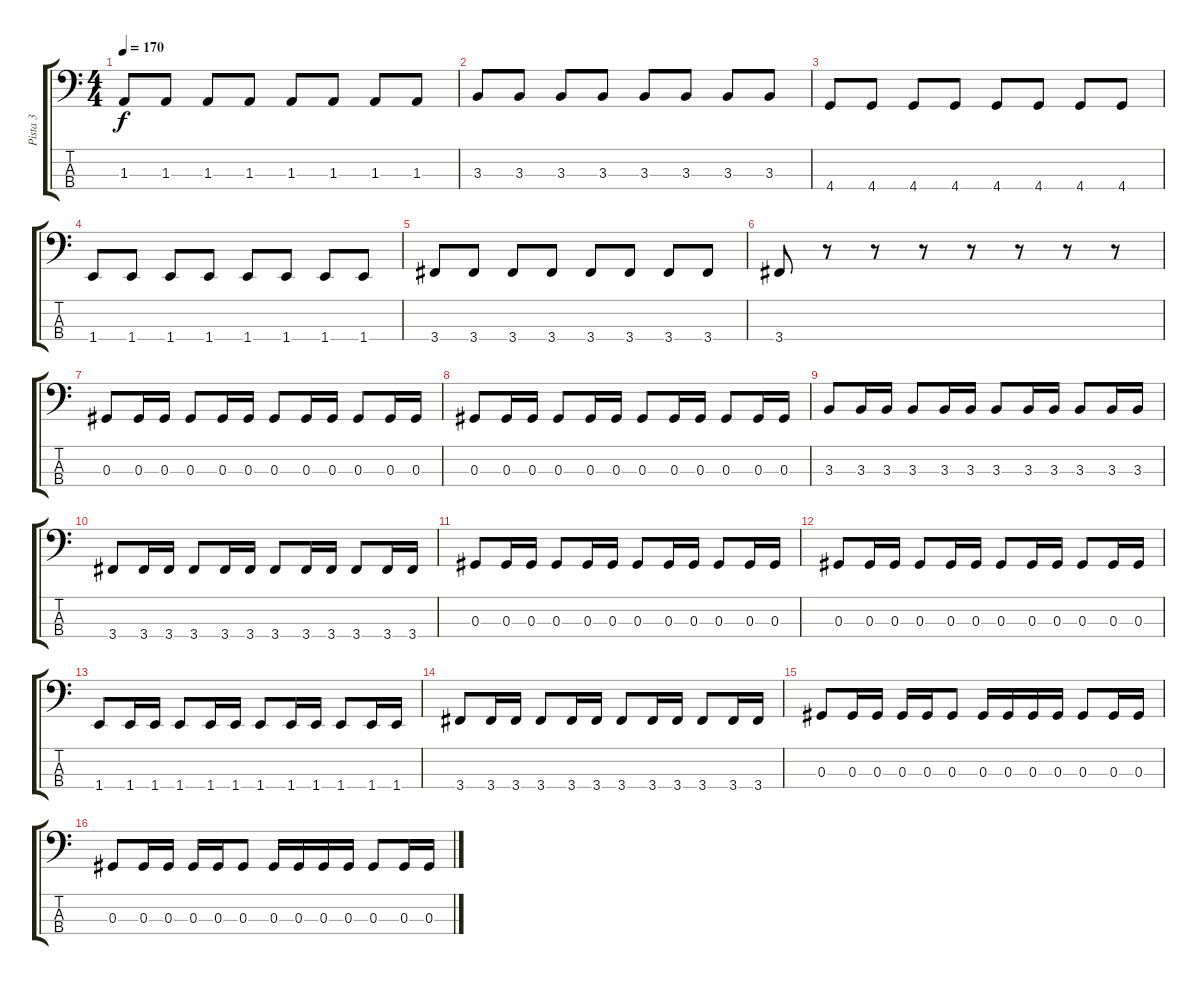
\track ("Pista 3" "Pista 3") {instrument electricbassfinger}
\staff {score tabs}
\tuning (Gb2 Db2 Ab1 Eb1) {hide}
\ts (4 4)
\tempo 170
\clef f4
\ks c
1.3.8{dy f} 1.3.8 1.3.8 1.3.8 1.3.8 1.3.8 1.3.8 1.3.8 |
3.3.8 3.3.8 3.3.8 3.3.8 3.3.8 3.3.8 3.3.8 3.3.8 |
4.4.8 4.4.8 4.4.8 4.4.8 4.4.8 4.4.8 4.4.8 4.4.8 |
1.4.8 1.4.8 1.4.8 1.4.8 1.4.8 1.4.8 1.4.8 1.4.8 |
3.4.8 3.4.8 3.4.8 3.4.8 3.4.8 3.4.8 3.4.8 3.4.8 |
3.4.8 r.8 r.8 r.8 r.8 r.8 r.8 r.8 |
0.3.8 0.3.16 0.3.16 0.3.8 0.3.16 0.3.16 0.3.8 0.3.16 0.3.16 0.3.8 0.3.16 0.3.16 |
0.3.8 0.3.16 0.3.16 0.3.8 0.3.16 0.3.16 0.3.8 0.3.16 0.3.16 0.3.8 0.3.16 0.3.16 |
3.3.8 3.3.16 3.3.16 3.3.8 3.3.16 3.3.16 3.3.8 3.3.16 3.3.16 3.3.8 3.3.16 3.3.16 |
3.4.8 3.4.16 3.4.16 3.4.8 3.4.16 3.4.16 3.4.8 3.4.16 3.4.16 3.4.8 3.4.16 3.4.16 |
0.3.8 0.3.16 0.3.16 0.3.8 0.3.16 0.3.16 0.3.8 0.3.16 0.3.16 0.3.8 0.3.16 0.3.16 |
0.3.8 0.3.16 0.3.16 0.3.8 0.3.16 0.3.16 0.3.8 0.3.16 0.3.16 0.3.8 0.3.16 0.3.16 |
1.4.8 1.4.16 1.4.16 1.4.8 1.4.16 1.4.16 1.4.8 1.4.16 1.4.16 1.4.8 1.4.16 1.4.16 |
3.4.8 3.4.16 3.4.16 3.4.8 3.4.16 3.4.16 3.4.8 3.4.16 3.4.16 3.4.8 3.4.16 3.4.16 |
0.3.8 0.3.16 0.3.16 0.3.16 0.3.16 0.3.8 0.3.16 0.3.16 0.3.16 0.3.16 0.3.8 0.3.16 0.3.16 |
0.3.8 0.3.16 0.3.16 0.3.16 0.3.16 0.3.8 0.3.16 0.3.16 0.3.16 0.3.16 0.3.8 0.3.16 0.3.16
